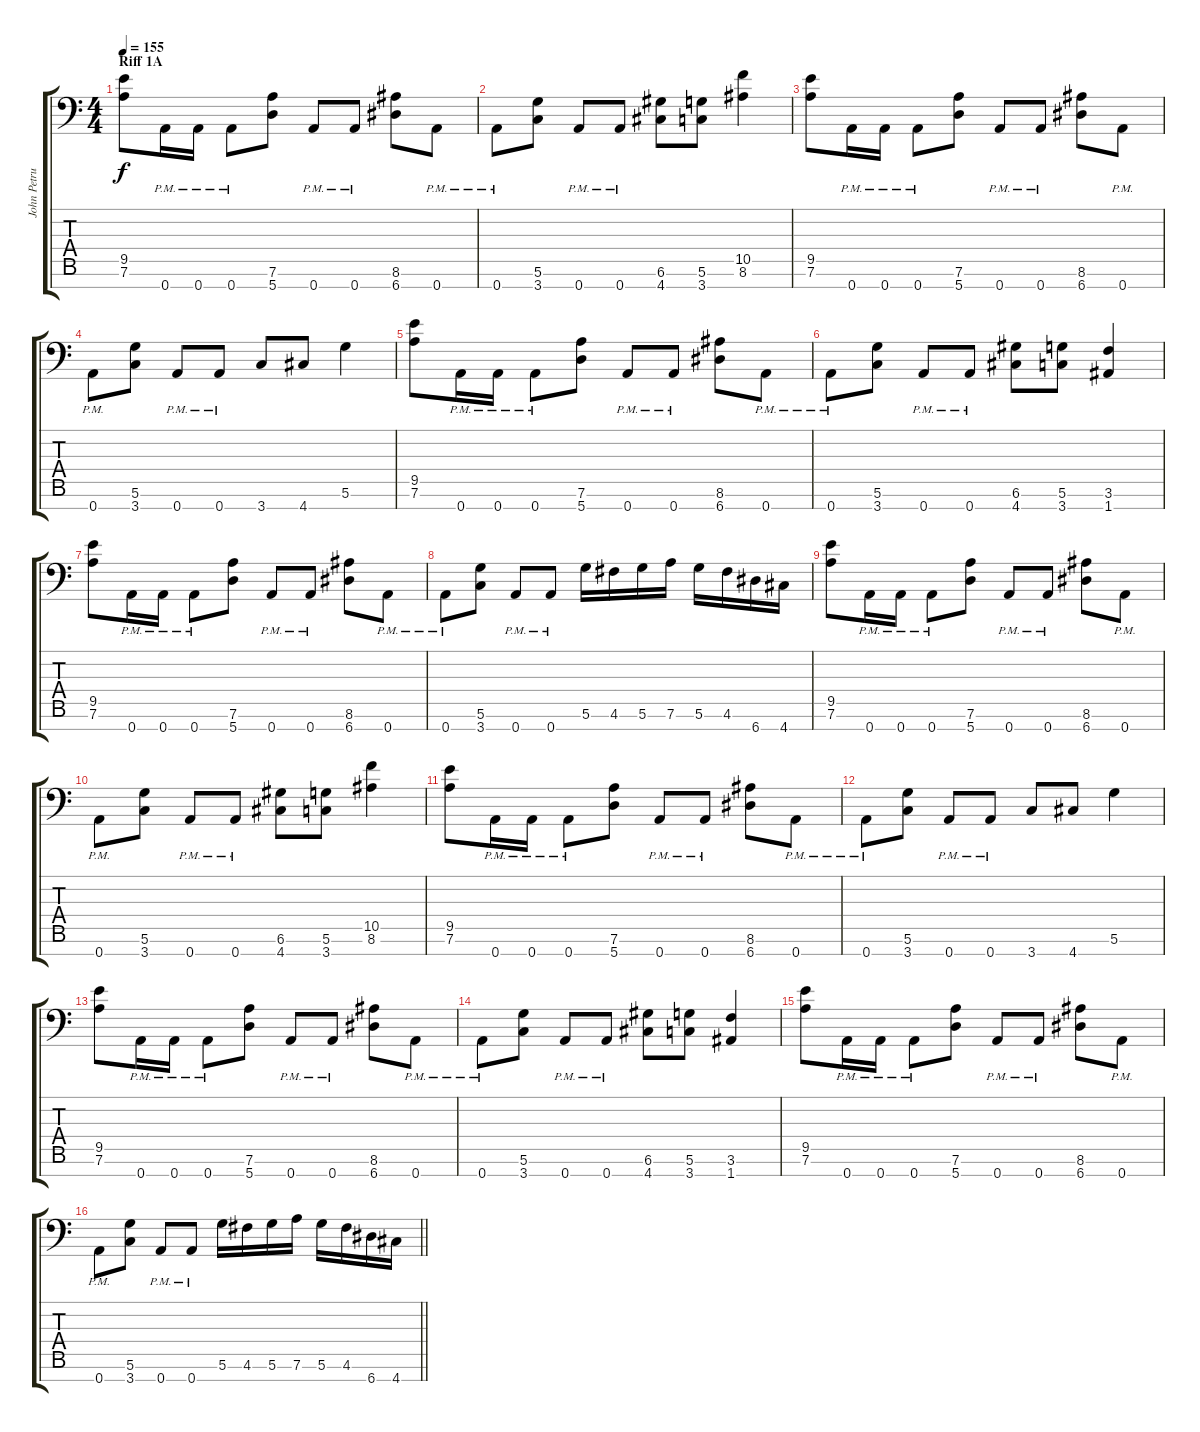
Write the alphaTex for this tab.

\track ("John Petrucci (Rhythm)" "John Petru") {instrument distortionguitar}
\staff {score tabs}
\tuning (D4 A3 F3 C3 G2 D2 A1) {hide}
\ts (4 4)
\section ("" "Riff 1A")
\tempo 155
\clef f4
\ks c
(9.5 7.6).8{dy f} 0.7{pm}.16 0.7{pm}.16 0.7{pm}.8 (7.6 5.7).8 0.7{pm}.8 0.7{pm}.8 (8.6 6.7).8 0.7{pm}.8 |
0.7{pm}.8 (5.6 3.7).8 0.7{pm}.8 0.7{pm}.8 (6.6 4.7).8 (5.6 3.7).8 (10.5 8.6).4 |
(9.5 7.6).8 0.7{pm}.16 0.7{pm}.16 0.7{pm}.8 (7.6 5.7).8 0.7{pm}.8 0.7{pm}.8 (8.6 6.7).8 0.7{pm}.8 |
0.7{pm}.8 (5.6 3.7).8 0.7{pm}.8 0.7{pm}.8 3.7.8 4.7.8 5.6.4 |
(9.5 7.6).8 0.7{pm}.16 0.7{pm}.16 0.7{pm}.8 (7.6 5.7).8 0.7{pm}.8 0.7{pm}.8 (8.6 6.7).8 0.7{pm}.8 |
0.7{pm}.8 (5.6 3.7).8 0.7{pm}.8 0.7{pm}.8 (6.6 4.7).8 (5.6 3.7).8 (3.6 1.7).4 |
(9.5 7.6).8 0.7{pm}.16 0.7{pm}.16 0.7{pm}.8 (7.6 5.7).8 0.7{pm}.8 0.7{pm}.8 (8.6 6.7).8 0.7{pm}.8 |
0.7{pm}.8 (5.6 3.7).8 0.7{pm}.8 0.7{pm}.8 5.6.16 4.6.16 5.6.16 7.6.16 5.6.16 4.6.16 6.7.16 4.7.16 |
(9.5 7.6).8 0.7{pm}.16 0.7{pm}.16 0.7{pm}.8 (7.6 5.7).8 0.7{pm}.8 0.7{pm}.8 (8.6 6.7).8 0.7{pm}.8 |
0.7{pm}.8 (5.6 3.7).8 0.7{pm}.8 0.7{pm}.8 (6.6 4.7).8 (5.6 3.7).8 (10.5 8.6).4 |
(9.5 7.6).8 0.7{pm}.16 0.7{pm}.16 0.7{pm}.8 (7.6 5.7).8 0.7{pm}.8 0.7{pm}.8 (8.6 6.7).8 0.7{pm}.8 |
0.7{pm}.8 (5.6 3.7).8 0.7{pm}.8 0.7{pm}.8 3.7.8 4.7.8 5.6.4 |
(9.5 7.6).8 0.7{pm}.16 0.7{pm}.16 0.7{pm}.8 (7.6 5.7).8 0.7{pm}.8 0.7{pm}.8 (8.6 6.7).8 0.7{pm}.8 |
0.7{pm}.8 (5.6 3.7).8 0.7{pm}.8 0.7{pm}.8 (6.6 4.7).8 (5.6 3.7).8 (3.6 1.7).4 |
(9.5 7.6).8 0.7{pm}.16 0.7{pm}.16 0.7{pm}.8 (7.6 5.7).8 0.7{pm}.8 0.7{pm}.8 (8.6 6.7).8 0.7{pm}.8 |
\barLineRight lightlight
0.7{pm}.8 (5.6 3.7).8 0.7{pm}.8 0.7{pm}.8 5.6.16 4.6.16 5.6.16 7.6.16 5.6.16 4.6.16 6.7.16 4.7.16
